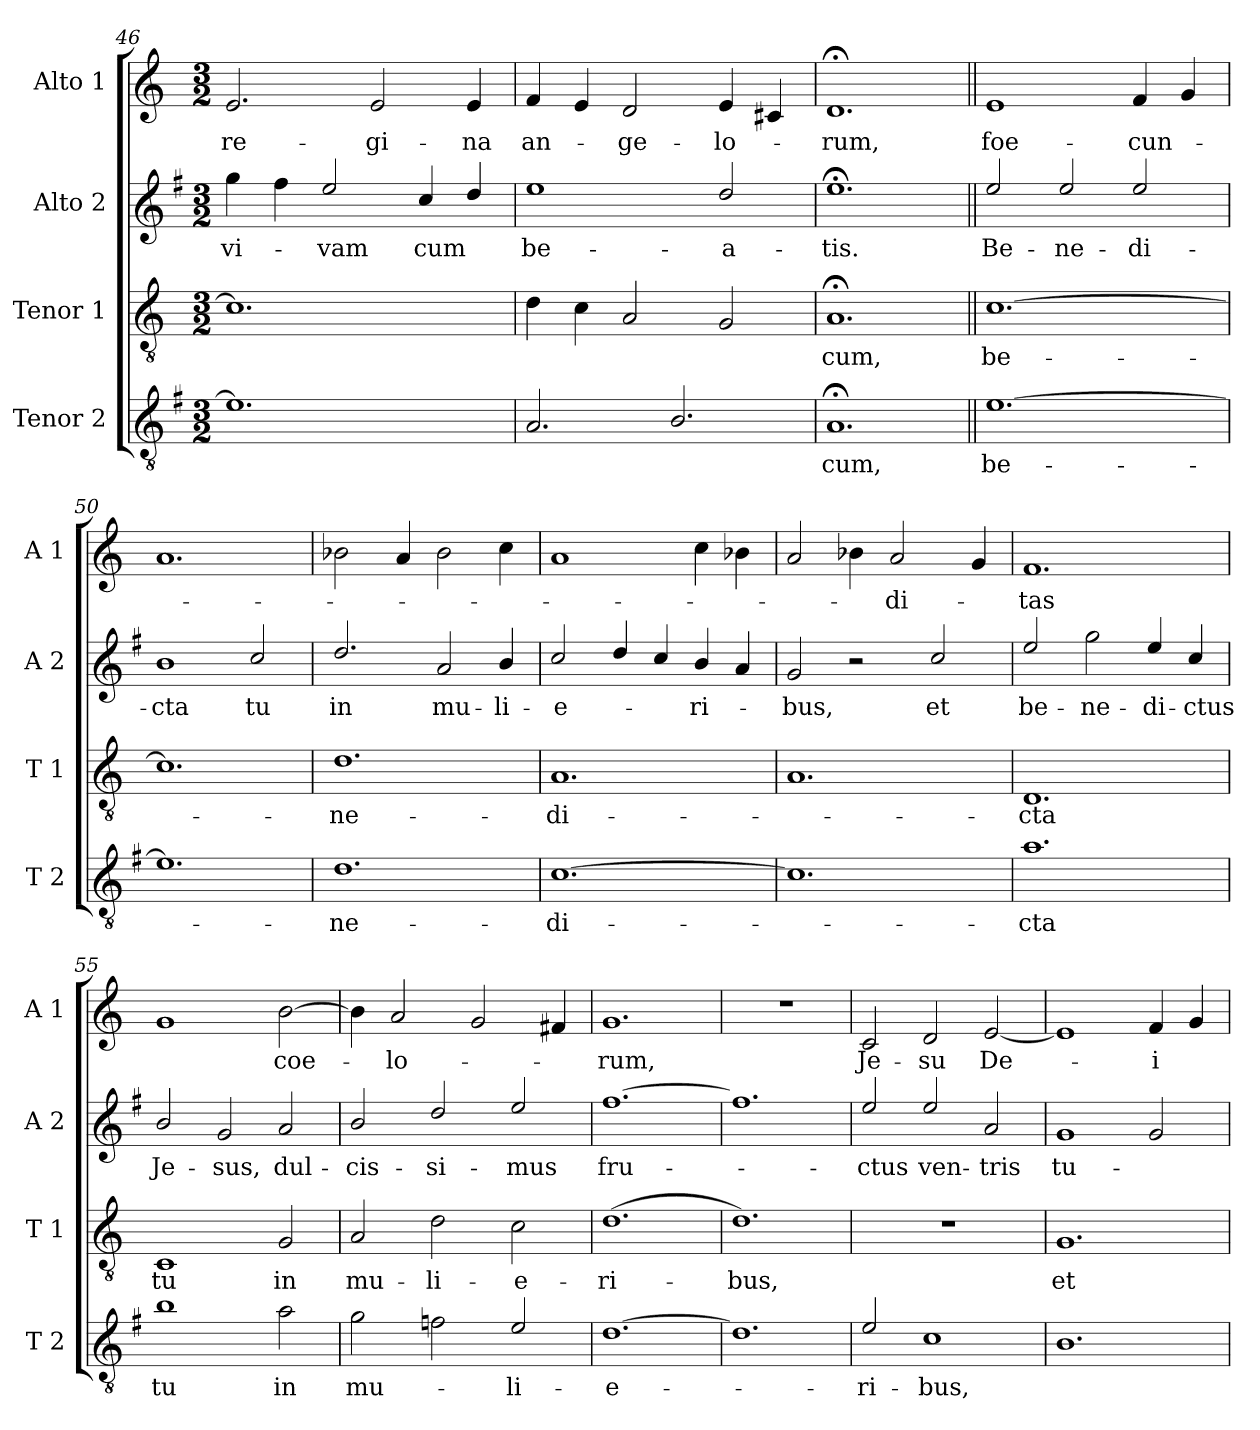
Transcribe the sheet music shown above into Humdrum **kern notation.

**kern	**text	**kern	**text	**kern	**text	**kern	**text
*part4	*part4	*part3	*part3	*part2	*part2	*part1	*part1
*staff4	*staff4	*staff3	*staff3	*staff2	*staff2	*staff1	*staff1
*I"Tenor 2	*	*I"Tenor 1	*	*I"Alto 2	*	*I"Alto 1	*
*I'T 2	*	*I'T 1	*	*I'A 2	*	*I'A 1	*
*clefGv2	*	*clefGv2	*	*clefG2	*	*clefG2	*
*ITrd4c7	*	*	*	*ITrd4c7	*	*	*
*k[]	*	*k[]	*	*k[]	*	*k[]	*
*C:	*	*C:	*	*C:	*	*C:	*
*M3/2	*	*M3/2	*	*M3/2	*	*M3/2	*
=46	=46	=46	=46	=46	=46	=46	=46
1.A]	.	1.c]	.	4cc\	vi-	2.e/	re-
.	.	.	.	4b\	.	.	.
.	.	.	.	2a/	-vam	.	.
.	.	.	.	.	.	2e/	-gi-
.	.	.	.	4f/	cum	.	.
.	.	.	.	4g/	.	4e/	-na
=47	=47	=47	=47	=47	=47	=47	=47
2.D/	.	4d\	.	1a	be-	4f/	an-
.	.	4c\	.	.	.	4e/	.
.	.	2A/	.	.	.	2d/	-ge-
2.E/	.	.	.	.	.	.	.
.	.	2G/	.	2g/	-a-	4e/	-lo-
.	.	.	.	.	.	4c#X/	.
=48	=48	=48	=48	=48	=48	=48	=48
1.D;<	-cum,	1.A;	-cum,	1.a;	-tis.	1.d;<	-rum,
!!LO:PB:g=z
=49||	=49||	=49||	=49||	=49||	=49||	=49||	=49||
[1.A	be-	[1.c	be-	2a/	Be-	1e	foe-
.	.	.	.	2a/	-ne-	.	.
.	.	.	.	2a/	-di-	4f/	-cun-
.	.	.	.	.	.	4g/	.
=50	=50	=50	=50	=50	=50	=50	=50
1.A]	.	1.c]	.	1e	-cta	1.a	.
.	.	.	.	2f/	tu	.	.
=51	=51	=51	=51	=51	=51	=51	=51
1.G	-ne-	1.d	-ne-	2.g/	in	2b-X\	.
.	.	.	.	.	.	4a/	.
.	.	.	.	2d/	mu-	2b-\	.
.	.	.	.	4e/	-li-	4cc\	.
=52	=52	=52	=52	=52	=52	=52	=52
[1.F	-di-	1.A	-di-	2f/	-e-	1a	.
.	.	.	.	4g/	.	.	.
.	.	.	.	4f/	.	.	.
.	.	.	.	4e/	-ri-	4cc\	.
.	.	.	.	4d/	.	4b-X\	.
=53	=53	=53	=53	=53	=53	=53	=53
1.F]	.	1.A	.	2c/	-bus,	2a/	.
.	.	.	.	2r	.	4b-X\	.
.	.	.	.	.	.	2a/	-di-
.	.	.	.	2f/	et	.	.
.	.	.	.	.	.	4g/	.
=54	=54	=54	=54	=54	=54	=54	=54
1.d	-cta	1.D	-cta	2a/	be-	1.f	-tas
.	.	.	.	2cc\	-ne-	.	.
.	.	.	.	4a/	-di-	.	.
.	.	.	.	4f/	-ctus	.	.
!!LO:LB:g=z
=55	=55	=55	=55	=55	=55	=55	=55
1e	tu	1C	tu	2e/	Je-	1g	.
.	.	.	.	2c/	-sus,	.	.
2d\	in	2G/	in	2d/	dul-	[2b\	coe-
=56	=56	=56	=56	=56	=56	=56	=56
2c\	mu-	2A/	mu-	2e/	-cis-	4b\]	.
.	.	.	.	.	.	2a/	-lo-
2B-X\	.	2d\	-li-	2g/	-si-	.	.
.	.	.	.	.	.	2g/	.
2A/	-li-	2c\	-e-	2a/	-mus	.	.
.	.	.	.	.	.	4f#X/	.
=57	=57	=57	=57	=57	=57	=57	=57
[1.G	-e-	(1.d	-ri-	[1.b	fru-	1.g	-rum,
=58	=58	=58	=58	=58	=58	=58	=58
1.G]	.	1.d)	-bus,	1.b]	.	1.r	.
=59	=59	=59	=59	=59	=59	=59	=59
2A/	-ri-	1.r	.	2a/	-ctus	2c/	Je-
1F	-bus,	.	.	2a/	ven-	2d/	-su
.	.	.	.	2d/	-tris	[2e/	De-
=60	=60	=60	=60	=60	=60	=60	=60
1.E	.	1.G	et	1c	tu-	1e]	.
.	.	.	.	2c/	.	4f/	-i
.	.	.	.	.	.	4g/	.
=	=	=	=	=	=	=	=
*-	*-	*-	*-	*-	*-	*-	*-
